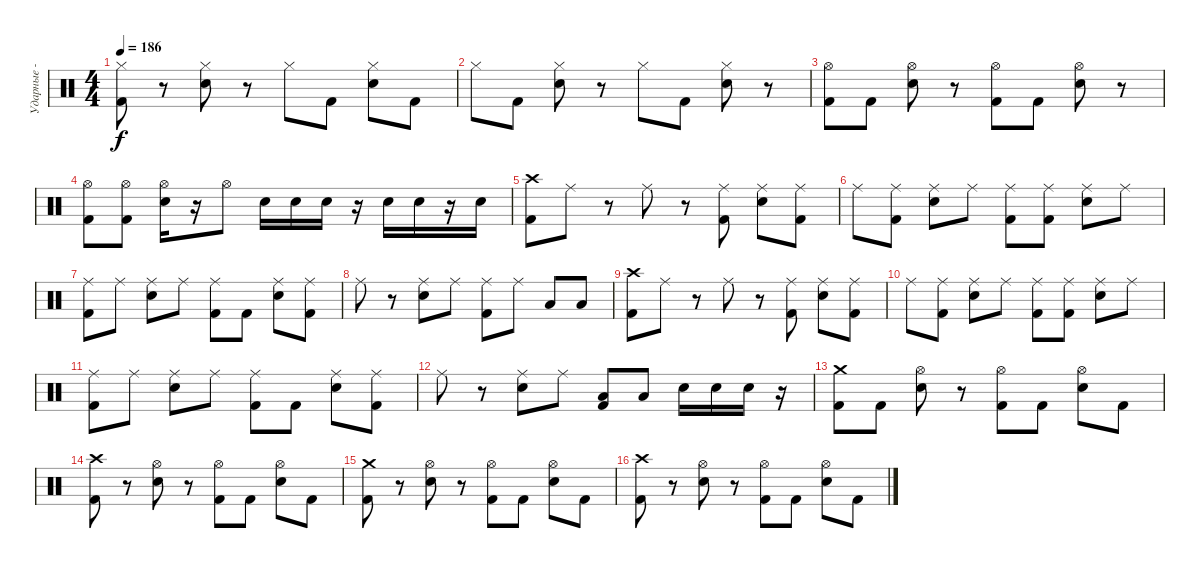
\track ("Ударные - Тре Кул" "Ударные - ") {instrument percussion}
\staff {score}
\articulation defaults
\ts (4 4)
\tempo 186
\clef neutral
\ks c
("Kick (hit) 2" "Hi-Hat (closed)").8{dy f} r.8 ("Snare (hit) 2" "Hi-Hat (closed)").8 r.8 "Hi-Hat (closed)".8 "Kick (hit) 2".8 ("Snare (hit) 2" "Hi-Hat (closed)").8 "Kick (hit) 2".8 |
"Hi-Hat (closed)".8 "Kick (hit) 2".8 ("Snare (hit) 2" "Hi-Hat (closed)").8 r.8 "Hi-Hat (closed)".8 "Kick (hit) 2".8 ("Snare (hit) 2" "Hi-Hat (closed)").8 r.8 |
("Hi-Hat (open)" "Kick (hit) 2").8 "Kick (hit) 2".8 ("Hi-Hat (open)" "Snare (hit) 2").8 r.8 ("Hi-Hat (open)" "Kick (hit) 2").8 "Kick (hit) 2".8 ("Hi-Hat (open)" "Snare (hit) 2").8 r.8 |
("Hi-Hat (open)" "Kick (hit) 2").8 ("Hi-Hat (open)" "Kick (hit) 2").8 ("Hi-Hat (open)" "Snare (hit) 2").16 r.16 "Hi-Hat (open)".8 "Snare (hit) 2".16 "Snare (hit) 2".16 "Snare (hit) 2".16 r.16 "Snare (hit) 2".16 "Snare (hit) 2".16 r.16 "Snare (hit) 2".16 |
("Crash high (hit)" "Kick (hit) 2").8 "Ride (middle)".8 r.8 "Ride (middle)".8 r.8 ("Ride (middle)" "Kick (hit) 2").8 ("Ride (middle)" "Snare (hit) 2").8 ("Ride (middle)" "Kick (hit) 2").8 |
"Ride (middle)".8 ("Ride (middle)" "Kick (hit) 2").8 ("Ride (middle)" "Snare (hit) 2").8 "Ride (middle)".8 ("Ride (middle)" "Kick (hit) 2").8 ("Ride (middle)" "Kick (hit) 2").8 ("Ride (middle)" "Snare (hit) 2").8 "Ride (middle)".8 |
("Ride (middle)" "Kick (hit) 2").8 "Ride (middle)".8 ("Ride (middle)" "Snare (hit) 2").8 "Ride (middle)".8 ("Ride (middle)" "Kick (hit) 2").8 "Kick (hit) 2".8 ("Ride (middle)" "Snare (hit) 2").8 ("Ride (middle)" "Kick (hit) 2").8 |
"Ride (middle)".8 r.8 ("Ride (middle)" "Snare (hit) 2").8 "Ride (middle)".8 ("Ride (middle)" "Kick (hit) 2").8 "Ride (middle)".8 "Low Tom (hit)".8 "Low Tom (hit)".8 |
("Kick (hit) 2" "Crash high (hit)").8 "Ride (middle)".8 r.8 "Ride (middle)".8 r.8 ("Kick (hit) 2" "Ride (middle)").8 ("Snare (hit) 2" "Ride (middle)").8 ("Kick (hit) 2" "Ride (middle)").8 |
"Ride (middle)".8 ("Kick (hit) 2" "Ride (middle)").8 ("Snare (hit) 2" "Ride (middle)").8 "Ride (middle)".8 ("Kick (hit) 2" "Ride (middle)").8 ("Kick (hit) 2" "Ride (middle)").8 ("Snare (hit) 2" "Ride (middle)").8 "Ride (middle)".8 |
("Kick (hit) 2" "Ride (middle)").8 "Ride (middle)".8 ("Snare (hit) 2" "Ride (middle)").8 "Ride (middle)".8 ("Kick (hit) 2" "Ride (middle)").8 "Kick (hit) 2".8 ("Snare (hit) 2" "Ride (middle)").8 ("Kick (hit) 2" "Ride (middle)").8 |
"Ride (middle)".8 r.8 ("Snare (hit) 2" "Ride (middle)").8 "Ride (middle)".8 ("Low Tom (hit)" "Kick (hit) 2").8 "Low Tom (hit)".8 "Snare (hit) 2".16 "Snare (hit) 2".16 "Snare (hit) 2".16 r.16 |
("Kick (hit) 2" "Crash medium (hit)").8 "Kick (hit) 2".8 ("Snare (hit) 2" "Hi-Hat (open)").8 r.8 ("Kick (hit) 2" "Hi-Hat (open)").8 "Kick (hit) 2".8 ("Snare (hit) 2" "Hi-Hat (open)").8 "Kick (hit) 2".8 |
("Kick (hit) 2" "Crash high (hit)").8 r.8 ("Snare (hit) 2" "Hi-Hat (open)").8 r.8 ("Kick (hit) 2" "Hi-Hat (open)").8 "Kick (hit) 2".8 ("Snare (hit) 2" "Hi-Hat (open)").8 "Kick (hit) 2".8 |
("Crash medium (hit)" "Kick (hit) 2").8 r.8 ("Hi-Hat (open)" "Snare (hit) 2").8 r.8 ("Hi-Hat (open)" "Kick (hit) 2").8 "Kick (hit) 2".8 ("Hi-Hat (open)" "Snare (hit) 2").8 "Kick (hit) 2".8 |
("Crash high (hit)" "Kick (hit) 2").8 r.8 ("Hi-Hat (open)" "Snare (hit) 2").8 r.8 ("Hi-Hat (open)" "Kick (hit) 2").8 "Kick (hit) 2".8 ("Hi-Hat (open)" "Snare (hit) 2").8 "Kick (hit) 2".8
